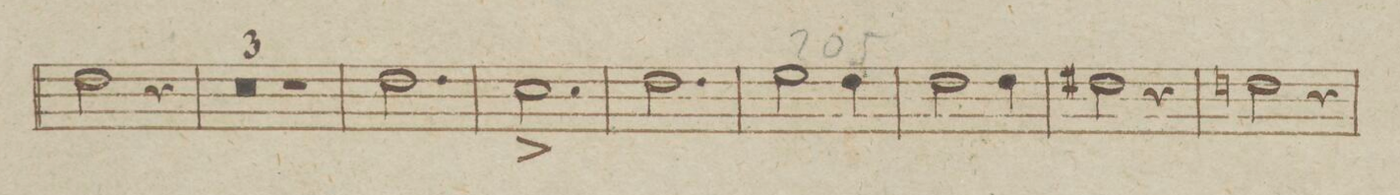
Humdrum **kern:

**kern	**dynam
*I"Corno Primo in Es.	*
*clefG2	*
*k[b-e-]	*
*met(c)	*
*M3/4	*
2f\	.
4r	.
=200	=200
1.r	.
=201	=201
=202	=202
2.r	.
=203	=203
2.f\	.
=204	=204
2.e-^<\	.
=205	=205
2.f\	.
=206	=206
2g\	.
4f\	.
=207	=207
2f\	.
4f\	.
=208	=208
2f#X\	.
4r	.
=209	=209
2fnX\	.
4r	.
=210	=210
*-	*-
